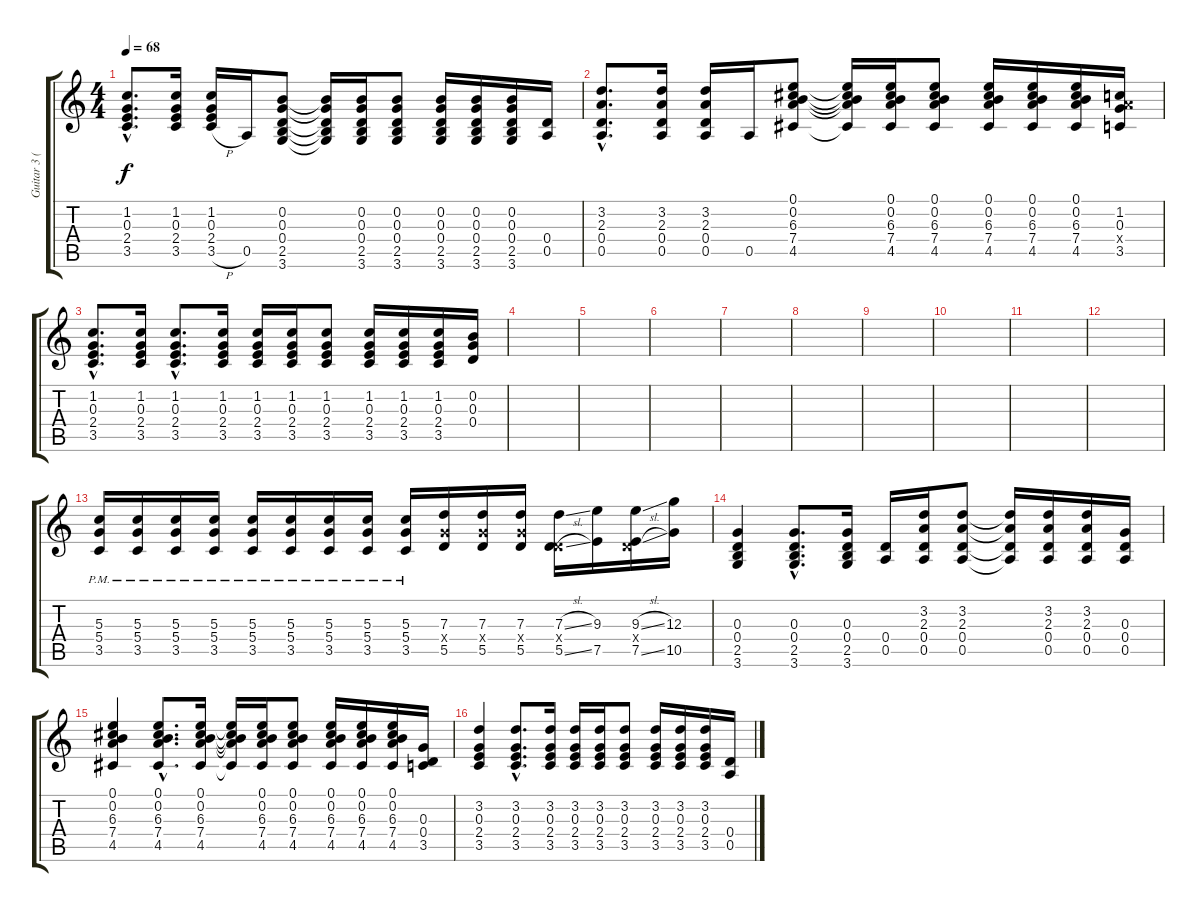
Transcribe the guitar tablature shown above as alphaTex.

\track ("Guitar 3 (double)" "Guitar 3 (") {instrument distortionguitar}
\staff {score tabs}
\tuning (E4 B3 G3 D3 A2 E2) {hide}
\ts (4 4)
\tempo 68
\clef g2
\ks c
(1.2{hac} 0.3{hac} 2.4{hac} 3.5{hac}).8{d dy f} (1.2 0.3 2.4 3.5).16 (1.2 0.3 2.4 3.5{h}).16 0.5.16 (0.2 0.3 0.4 2.5 3.6).8 (0.2{t} 0.3{t} 0.4{t} 2.5{t} 3.6{t}).16 (0.2 0.3 0.4 2.5 3.6).16 (0.2 0.3 0.4 2.5 3.6).8 (0.2 0.3 0.4 2.5 3.6).16 (0.2 0.3 0.4 2.5 3.6).16 (0.2 0.3 0.4 2.5 3.6).16 (0.4 0.5).16 |
(3.2{hac} 2.3{hac} 0.4{hac} 0.5{hac}).8{d} (3.2 2.3 0.4 0.5).16 (3.2 2.3 0.4 0.5).16 0.5.16 (0.1 0.2 6.3 7.4 4.5).8 (0.1{t} 0.2{t} 6.3{t} 7.4{t} 4.5{t}).16 (0.1 0.2 6.3 7.4 4.5).16 (0.1 0.2 6.3 7.4 4.5).8 (0.1 0.2 6.3 7.4 4.5).16 (0.1 0.2 6.3 7.4 4.5).16 (0.1 0.2 6.3 7.4 4.5).16 (1.2 0.3 7.4{x} 3.5).16 |
(1.2{hac} 0.3{hac} 2.4{hac} 3.5{hac}).8{d} (1.2 0.3 2.4 3.5).16 (1.2{hac} 0.3{hac} 2.4{hac} 3.5{hac}).8{d} (1.2 0.3 2.4 3.5).16 (1.2 0.3 2.4 3.5).16 (1.2 0.3 2.4 3.5).16 (1.2 0.3 2.4 3.5).8 (1.2 0.3 2.4 3.5).16 (1.2 0.3 2.4 3.5).16 (1.2 0.3 2.4 3.5).16 (0.2 0.3 0.4).16 |
|
|
|
|
|
|
|
|
|
(5.3 5.4{pm} 3.5).16 (5.3 5.4{pm} 3.5).16 (5.3 5.4{pm} 3.5).16 (5.3 5.4{pm} 3.5).16 (5.3 5.4{pm} 3.5).16 (5.3 5.4{pm} 3.5).16 (5.3 5.4{pm} 3.5).16 (5.3 5.4{pm} 3.5).16 (5.3 5.4{pm} 3.5).16 (7.3 5.4{x} 5.5).16 (7.3 5.4{x} 5.5).16 (7.3 5.4{x} 5.5).16 (7.3{sl} 0.4{x} 5.5{sl}).16 (9.3 7.5).16 (9.3{sl} 0.4{x} 7.5{sl}).16 (12.3 10.5).16 |
(0.3 0.4 2.5 3.6).4 (0.3{hac} 0.4{hac} 2.5{hac} 3.6{hac}).8{d} (0.3 0.4 2.5 3.6).16 (0.4 0.5).16 (3.2 2.3 0.4 0.5).16 (3.2 2.3 0.4 0.5).8 (3.2{t} 2.3{t} 0.4{t} 0.5{t}).16 (3.2 2.3 0.4 0.5).16 (3.2 2.3 0.4 0.5).16 (0.3 0.4 0.5).16 |
(0.1 0.2 6.3 7.4 4.5).4 (0.1{hac} 0.2{hac} 6.3{hac} 7.4{hac} 4.5{hac}).8{d} (0.1 0.2 6.3 7.4 4.5).16 (0.1{t} 0.2{t} 6.3{t} 7.4{t} 4.5{t}).16 (0.1 0.2 6.3 7.4 4.5).16 (0.1 0.2 6.3 7.4 4.5).8 (0.1 0.2 6.3 7.4 4.5).16 (0.1 0.2 6.3 7.4 4.5).16 (0.1 0.2 6.3 7.4 4.5).16 (0.3 0.4 3.5).16 |
(3.2 0.3 2.4 3.5).4 (3.2{hac} 0.3{hac} 2.4{hac} 3.5{hac}).8{d} (3.2 0.3 2.4 3.5).16 (3.2 0.3 2.4 3.5).16 (3.2 0.3 2.4 3.5).16 (3.2 0.3 2.4 3.5).8 (3.2 0.3 2.4 3.5).16 (3.2 0.3 2.4 3.5).16 (3.2 0.3 2.4 3.5).16 (0.4 0.5).16
